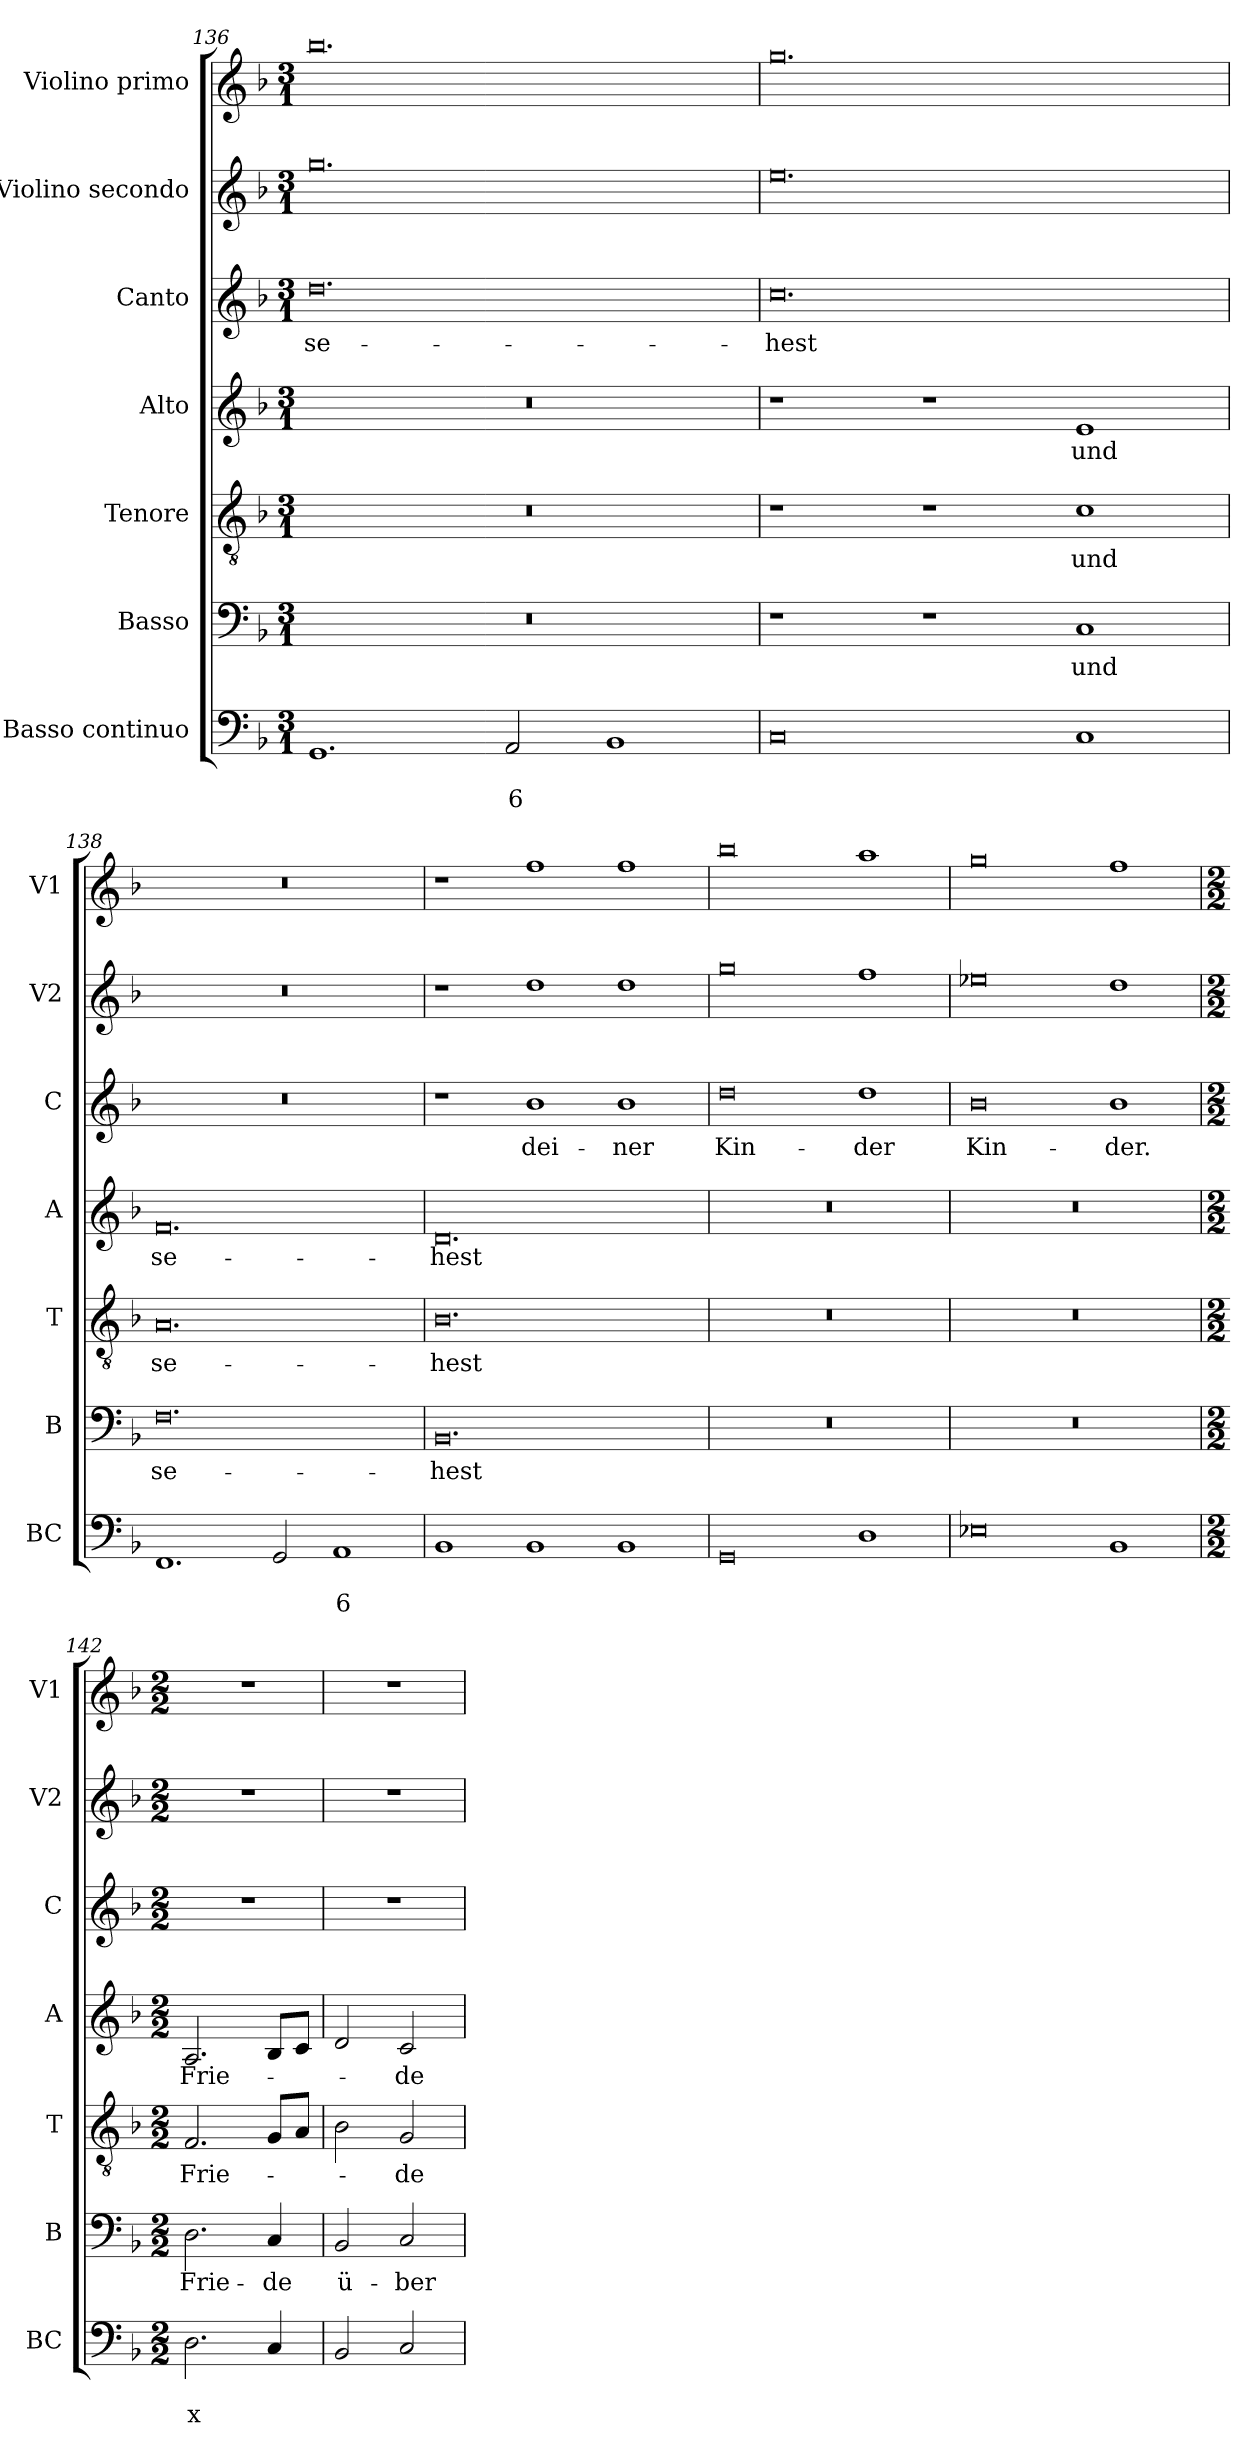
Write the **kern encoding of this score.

**kern	**text	**text	**kern	**text	**kern	**text	**kern	**text	**kern	**text	**kern	**kern
*part7	*part7	*part7	*part6	*part6	*part5	*part5	*part4	*part4	*part3	*part3	*part2	*part1
*staff7	*staff7	*staff7	*staff6	*staff6	*staff5	*staff5	*staff4	*staff4	*staff3	*staff3	*staff2	*staff1
*I"Basso continuo	*	*	*I"Basso	*	*I"Tenore	*	*I"Alto	*	*I"Canto	*	*I"Violino secondo	*I"Violino primo
*I'BC	*	*	*I'B	*	*I'T	*	*I'A	*	*I'C	*	*I'V2	*I'V1
*clefF4	*	*	*clefF4	*	*clefGv2	*	*clefG2	*	*clefG2	*	*clefG2	*clefG2
*k[b-]	*	*	*k[b-]	*	*k[b-]	*	*k[b-]	*	*k[b-]	*	*k[b-]	*k[b-]
*F:	*	*	*F:	*	*F:	*	*F:	*	*F:	*	*F:	*F:
*M3/1	*	*	*M3/1	*	*M3/1	*	*M3/1	*	*M3/1	*	*M3/1	*M3/1
=136	=136	=136	=136	=136	=136	=136	=136	=136	=136	=136	=136	=136
!	!	!	!	!	!	!	!	!	!	!LO:LY:b	!	!
1.GG	.	.	0.r	.	0.r	.	0.r	.	0.dd	se-	0.gg	0.bb-
!	!	!LO:LY:b	!	!	!	!	!	!	!	!	!	!
2AA/	.	6	.	.	.	.	.	.	.	.	.	.
1BB-	.	.	.	.	.	.	.	.	.	.	.	.
=137	=137	=137	=137	=137	=137	=137	=137	=137	=137	=137	=137	=137
!	!	!	!	!	!	!	!	!	!	!LO:LY:b	!	!
0C	.	.	1r	.	1r	.	1r	.	0.cc	-hest	0.ee	0.gg
.	.	.	1r	.	1r	.	1r	.	.	.	.	.
!	!	!	!	!LO:LY:b	!	!LO:LY:b	!	!LO:LY:b	!	!	!	!
1C	.	.	1C	und	1c	und	1e	und	.	.	.	.
=138	=138	=138	=138	=138	=138	=138	=138	=138	=138	=138	=138	=138
!	!	!	!	!LO:LY:b	!	!LO:LY:b	!	!LO:LY:b	!	!	!	!
1.FF	.	.	0.F	se-	0.A	se-	0.f	se-	0.r	.	0.r	0.r
2GG/	.	.	.	.	.	.	.	.	.	.	.	.
!	!	!LO:LY:b	!	!	!	!	!	!	!	!	!	!
1AA	.	6	.	.	.	.	.	.	.	.	.	.
=139	=139	=139	=139	=139	=139	=139	=139	=139	=139	=139	=139	=139
!	!	!	!	!LO:LY:b	!	!LO:LY:b	!	!LO:LY:b	!	!	!	!
1BB-	.	.	0.BB-	-hest	0.B-	-hest	0.d	-hest	1r	.	1r	1r
!	!	!	!	!	!	!	!	!	!	!LO:LY:b	!	!
1BB-	.	.	.	.	.	.	.	.	1b-	dei-	1dd	1ff
!	!	!	!	!	!	!	!	!	!	!LO:LY:b	!	!
1BB-	.	.	.	.	.	.	.	.	1b-	-ner	1dd	1ff
=140	=140	=140	=140	=140	=140	=140	=140	=140	=140	=140	=140	=140
!	!	!	!	!	!	!	!	!	!	!LO:LY:b	!	!
0GG	.	.	0.r	.	0.r	.	0.r	.	0dd	Kin-	0gg	0bb-
!	!	!	!	!	!	!	!	!	!	!LO:LY:b	!	!
1D	.	.	.	.	.	.	.	.	1dd	-der	1ff	1aa
=141	=141	=141	=141	=141	=141	=141	=141	=141	=141	=141	=141	=141
!	!	!	!	!	!	!	!	!	!	!LO:LY:b	!	!
0E-X	.	.	0.r	.	0.r	.	0.r	.	0b-	Kin-	0ee-X	0gg
!	!	!	!	!	!	!	!	!	!	!LO:LY:b	!	!
1BB-	.	.	.	.	.	.	.	.	1b-	-der.	1dd	1ff
!!LO:LB:g=z
=142	=142	=142	=142	=142	=142	=142	=142	=142	=142	=142	=142	=142
*M2/2	*	*	*M2/2	*	*M2/2	*	*M2/2	*	*M2/2	*	*M2/2	*M2/2
!	!	!LO:LY:b	!	!LO:LY:b	!	!LO:LY:b	!	!LO:LY:b	!	!	!	!
2.D\	.	x	2.D\	Frie-	2.F/	Frie-	2.A/	Frie-	1r	.	1r	1r
!	!	!	!	!LO:LY:b	!	!	!	!	!	!	!	!
4C/	.	.	4C/	-de	8G/L	.	8B-/L	.	.	.	.	.
.	.	.	.	.	8A/J	.	8c/J	.	.	.	.	.
=143	=143	=143	=143	=143	=143	=143	=143	=143	=143	=143	=143	=143
!	!	!	!	!LO:LY:b	!	!	!	!	!	!	!	!
2BB-/	.	.	2BB-/	ü-	2B-\	.	2d/	.	1r	.	1r	1r
!	!	!	!	!LO:LY:b	!	!LO:LY:b	!	!LO:LY:b	!	!	!	!
2C/	.	.	2C/	-ber	2G/	-de	2c/	-de	.	.	.	.
=	=	=	=	=	=	=	=	=	=	=	=	=
*-	*-	*-	*-	*-	*-	*-	*-	*-	*-	*-	*-	*-
